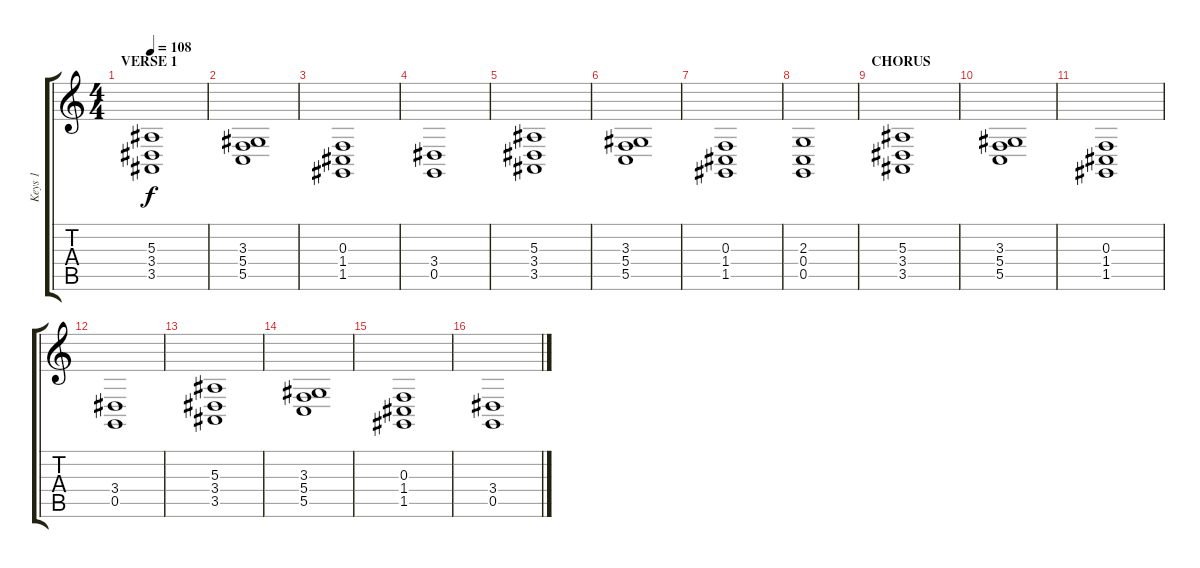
\track ("Keys 1" "Keys 1") {instrument pad2warm}
\staff {score tabs}
\tuning (D4 A3 F3 C3 G2 C2) {hide}
\ts (4 4)
\section ("" "VERSE 1")
\tempo 108
\clef g2
\ks c
(5.3 3.4 3.5).1{dy f} |
(3.3 5.4 5.5).1 |
(0.3 1.4 1.5).1 |
(3.4 0.5).1 |
(5.3 3.4 3.5).1 |
(3.3 5.4 5.5).1 |
(0.3 1.4 1.5).1 |
(2.3 0.4 0.5).1 |
\section ("" "CHORUS")
(5.3 3.4 3.5).1 |
(3.3 5.4 5.5).1 |
(0.3 1.4 1.5).1 |
(3.4 0.5).1 |
(5.3 3.4 3.5).1 |
(3.3 5.4 5.5).1 |
(0.3 1.4 1.5).1 |
(3.4 0.5).1
